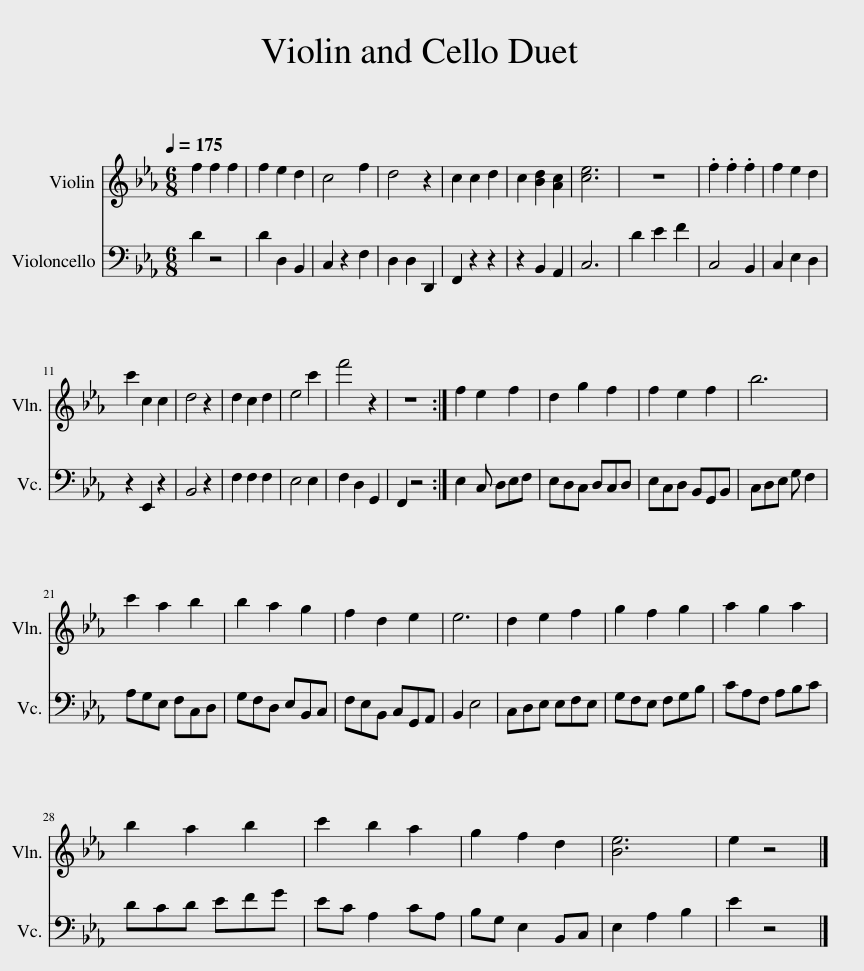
X:1
%%score 1 2
L:1/8
Q:1/4=175
M:6/8
I:linebreak $
K:Eb
V:1 treble
V:2 bass
V:1
 f2 f2 f2 | f2 e2 d2 | c4 f2 | d4 z2 | c2 c2 d2 | %5
 c2 [Bd]2 [Ac]2 | [ce]6 | z6 | .f2 .f2 .f2 | f2 e2 d2 |$ %10
 c'2 c2 c2 | d4 z2 | d2 c2 d2 | e4 c'2 | f'4 z2 | %15
 z6 :| f2 e2 f2 | d2 g2 f2 | f2 e2 f2 | b6 |$ %20
 c'2 a2 b2 | b2 a2 g2 | f2 d2 e2 | e6 | d2 e2 f2 | %25
 g2 f2 g2 | a2 g2 a2 |$ b2 a2 b2 | c'2 b2 a2 | g2 f2 d2 | %30
 [Be]6 | e2 z4 |] %32
V:2
 D2 z4 | D2 D,2 B,,2 | C,2 z2 F,2 | D,2 D,2 D,,2 | F,,2 z2 z2 | %5
 z2 B,,2 A,,2 | C,6 | D2 E2 F2 | C,4 B,,2 | C,2 E,2 D,2 |$ %10
 z2 E,,2 z2 | B,,4 z2 | F,2 F,2 F,2 | E,4 E,2 | F,2 D,2 G,,2 | %15
 F,,2 z4 :| E,2 C, D,E,F, | E,D,C, D,C,D, | E,C,D, B,,G,,B,, | C,D,E, G, F,2 |$ %20
 A,G,E, F,C,D, | G,F,D, E,B,,C, | F,E,B,, C,G,,A,, | B,,2 E,4 | C,D,E, E,F,E, | %25
 G,F,E, F,G,B, | CA,F, A,B,C |$ DCD EFG | EC A,2 CA, | B,G, E,2 B,,C, | %30
 E,2 A,2 B,2 | E2 z4 |] %32
